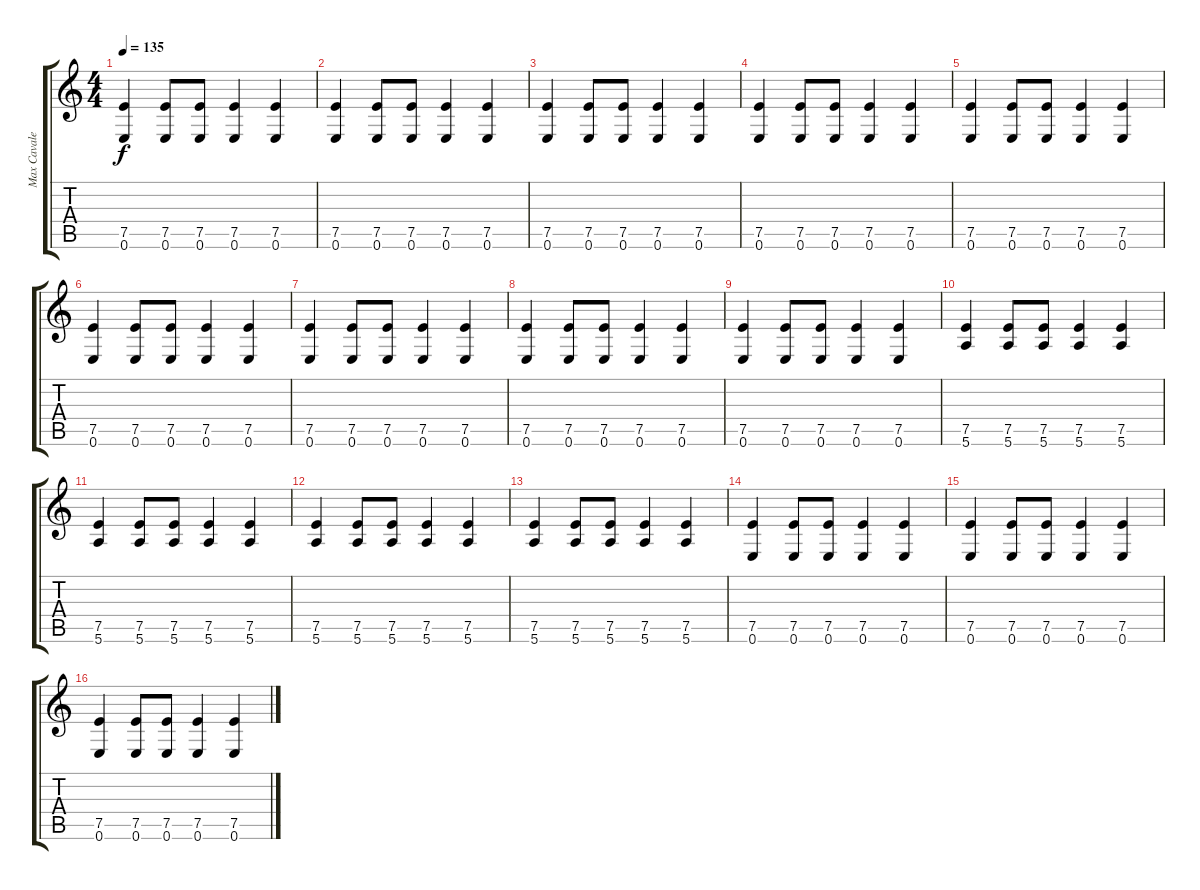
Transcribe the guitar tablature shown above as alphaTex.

\track ("Max Cavalera" "Max Cavale") {instrument overdrivenguitar}
\staff {score tabs}
\tuning (E4 B3 G3 D3 A2 E2) {hide}
\ts (4 4)
\tempo 135
\clef g2
\ks c
(7.5 0.6).4{dy f} (7.5 0.6).8 (7.5 0.6).8 (7.5 0.6).4 (7.5 0.6).4 |
(7.5 0.6).4 (7.5 0.6).8 (7.5 0.6).8 (7.5 0.6).4 (7.5 0.6).4 |
(7.5 0.6).4 (7.5 0.6).8 (7.5 0.6).8 (7.5 0.6).4 (7.5 0.6).4 |
(7.5 0.6).4 (7.5 0.6).8 (7.5 0.6).8 (7.5 0.6).4 (7.5 0.6).4 |
(7.5 0.6).4 (7.5 0.6).8 (7.5 0.6).8 (7.5 0.6).4 (7.5 0.6).4 |
(7.5 0.6).4 (7.5 0.6).8 (7.5 0.6).8 (7.5 0.6).4 (7.5 0.6).4 |
(7.5 0.6).4 (7.5 0.6).8 (7.5 0.6).8 (7.5 0.6).4 (7.5 0.6).4 |
(7.5 0.6).4 (7.5 0.6).8 (7.5 0.6).8 (7.5 0.6).4 (7.5 0.6).4 |
(7.5 0.6).4 (7.5 0.6).8 (7.5 0.6).8 (7.5 0.6).4 (7.5 0.6).4 |
(7.5 5.6).4 (7.5 5.6).8 (7.5 5.6).8 (7.5 5.6).4 (7.5 5.6).4 |
(7.5 5.6).4 (7.5 5.6).8 (7.5 5.6).8 (7.5 5.6).4 (7.5 5.6).4 |
(7.5 5.6).4 (7.5 5.6).8 (7.5 5.6).8 (7.5 5.6).4 (7.5 5.6).4 |
(7.5 5.6).4 (7.5 5.6).8 (7.5 5.6).8 (7.5 5.6).4 (7.5 5.6).4 |
(7.5 0.6).4 (7.5 0.6).8 (7.5 0.6).8 (7.5 0.6).4 (7.5 0.6).4 |
(7.5 0.6).4 (7.5 0.6).8 (7.5 0.6).8 (7.5 0.6).4 (7.5 0.6).4 |
(7.5 0.6).4 (7.5 0.6).8 (7.5 0.6).8 (7.5 0.6).4 (7.5 0.6).4
